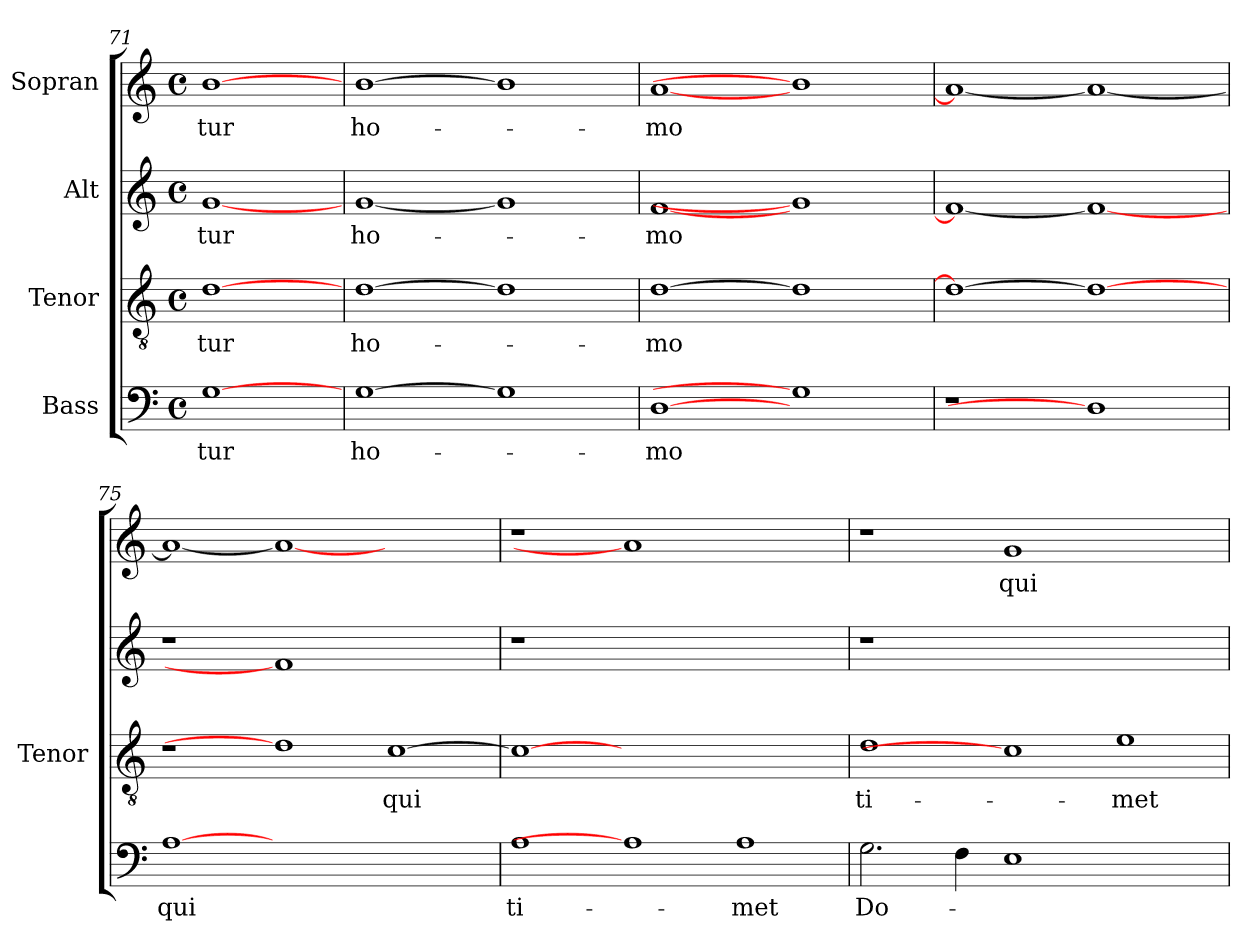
**kern	**text	**kern	**text	**kern	**text	**kern	**text
*part4	*part4	*part3	*part3	*part2	*part2	*part1	*part1
*staff4	*staff4	*staff3	*staff3	*staff2	*staff2	*staff1	*staff1
*I"Bass	*	*I"Tenor	*	*I"Alt	*	*I"Sopran	*
*	*	*I'Tenor	*	*	*	*	*
*clefF4	*	*clefGv2	*	*clefG2	*	*clefG2	*
*	*	*ITrd7c12	*	*	*	*	*
*k[]	*	*k[]	*	*k[]	*	*k[]	*
*M4/4	*	*M4/4	*	*M4/4	*	*M4/4	*
*met(c)	*	*met(c)	*	*met(c)	*	*met(c)	*
=71	=71	=71	=71	=71	=71	=71	=71
!	!LO:LY:b:color=#000000	!	!	!	!	!	!
!	!	!	!LO:LY:b:color=#000000	!	!	!	!
!	!	!	!	!	!LO:LY:b:color=#000000	!	!
!	!	!	!	!	!	!	!LO:LY:b:color=#000000
[1Gi	-tur	[1Di	-tur	[1gi	-tur	[1bi	-tur
=72	=72	=72	=72	=72	=72	=72	=72
!	!LO:LY:b:color=#000000	!	!	!	!	!	!
!	!	!	!LO:LY:b:color=#000000	!	!	!	!
!	!	!	!	!	!LO:LY:b:color=#000000	!	!
!	!	!	!	!	!	!	!LO:LY:b:color=#000000
[1Gi	ho-	[1Di	ho-	[1gi	ho-	[1bi	ho-
1Gi]	.	1Di]	.	1gi]	.	1bi]	.
=73	=73	=73	=73	=73	=73	=73	=73
!	!LO:LY:b:color=#000000	!	!	!	!	!	!
!	!	!	!LO:LY:b:color=#000000	!	!	!	!
!	!	!	!	!	!LO:LY:b:color=#000000	!	!
!	!	!	!	!	!	!	!LO:LY:b:color=#000000
[1Di	-mo	[<1Di	-mo	[<1fi	-mo	[<1ai	-mo
1Gi]	.	1Di]	.	1gi]	.	1bi]	.
=74	=74	=74	=74	=74	=74	=74	=74
!LO:N:vis=1	!	!	!	!	!	!	!
1r	.	1Di_<	.	1fi_<	.	1ai_<	.
1Di]	.	1Di_	.	1fi_	.	1ai_	.
!!LO:LB:g=z
=75	=75	=75	=75	=75	=75	=75	=75
!	!LO:LY:b:color=#000000	!	!	!LO:N:vis=1	!	!	!
[1Ai	qui	1r	.	1r	.	1ai_<	.
0ryy	.	1Di]	.	1fi]	.	1ai_	.
!	!	!	!LO:LY:b:color=#000000	!	!	!	!
.	.	[>1Ci	qui	1ryy	.	1ryy	.
=76	=76	=76	=76	=76	=76	=76	=76
!	!LO:LY:b:color=#000000	!	!	!LO:N:vis=1	!	!LO:N:vis=1	!
1Ai	ti-	1Ci_>	.	1r	.	1r	.
1Ai]	.	0ryy	.	0ryy	.	1ai]	.
!	!LO:LY:b:color=#000000	!	!	!	!	!	!
1Ai	-met	.	.	.	.	1ryy	.
=77	=77	=77	=77	=77	=77	=77	=77
!	!LO:LY:b:color=#000000	!	!	!	!	!	!
!	!	!	!LO:LY:b:color=#000000	!LO:N:vis=1	!	!	!
2.Gi\	Do-	1Di	ti-	1r	.	1r	.
4Fi\	.	.	.	.	.	.	.
!	!	!	!	!	!	!	!LO:LY:b:color=#000000
1Ei	.	1Ci]	.	0ryy	.	1gi	qui
!	!	!	!LO:LY:b:color=#000000	!	!	!	!
1ryy	.	1Ei	-met	.	.	1ryy	.
=	=	=	=	=	=	=	=
*-	*-	*-	*-	*-	*-	*-	*-
